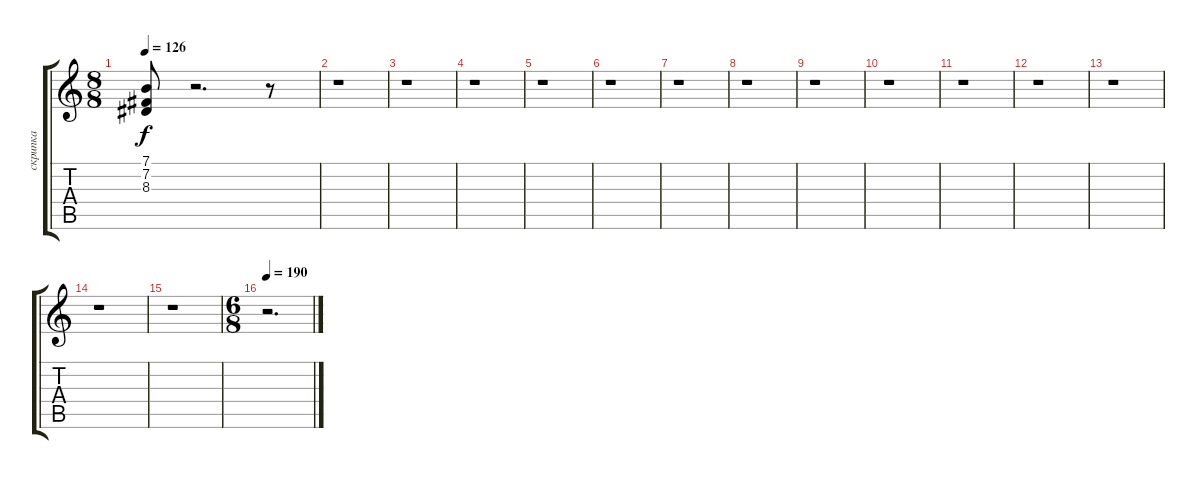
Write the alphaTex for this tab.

\track ("скрипка" "скрипка") {instrument viola}
\staff {score tabs}
\tuning (E4 B3 G3 D3 A2 E2) {hide}
\ts (8 8)
\tempo 126
\clef g2
\ks c
(7.1{t} 7.2{t} 8.3{t}).8{dy f} r.2{d} r.8 |
r.1 |
r.1 |
r.1 |
r.1 |
r.1 |
r.1 |
r.1 |
r.1 |
r.1 |
r.1 |
r.1 |
r.1 |
r.1 |
r.1 |
\ts (6 8)
\tempo 190
r.2{d}
